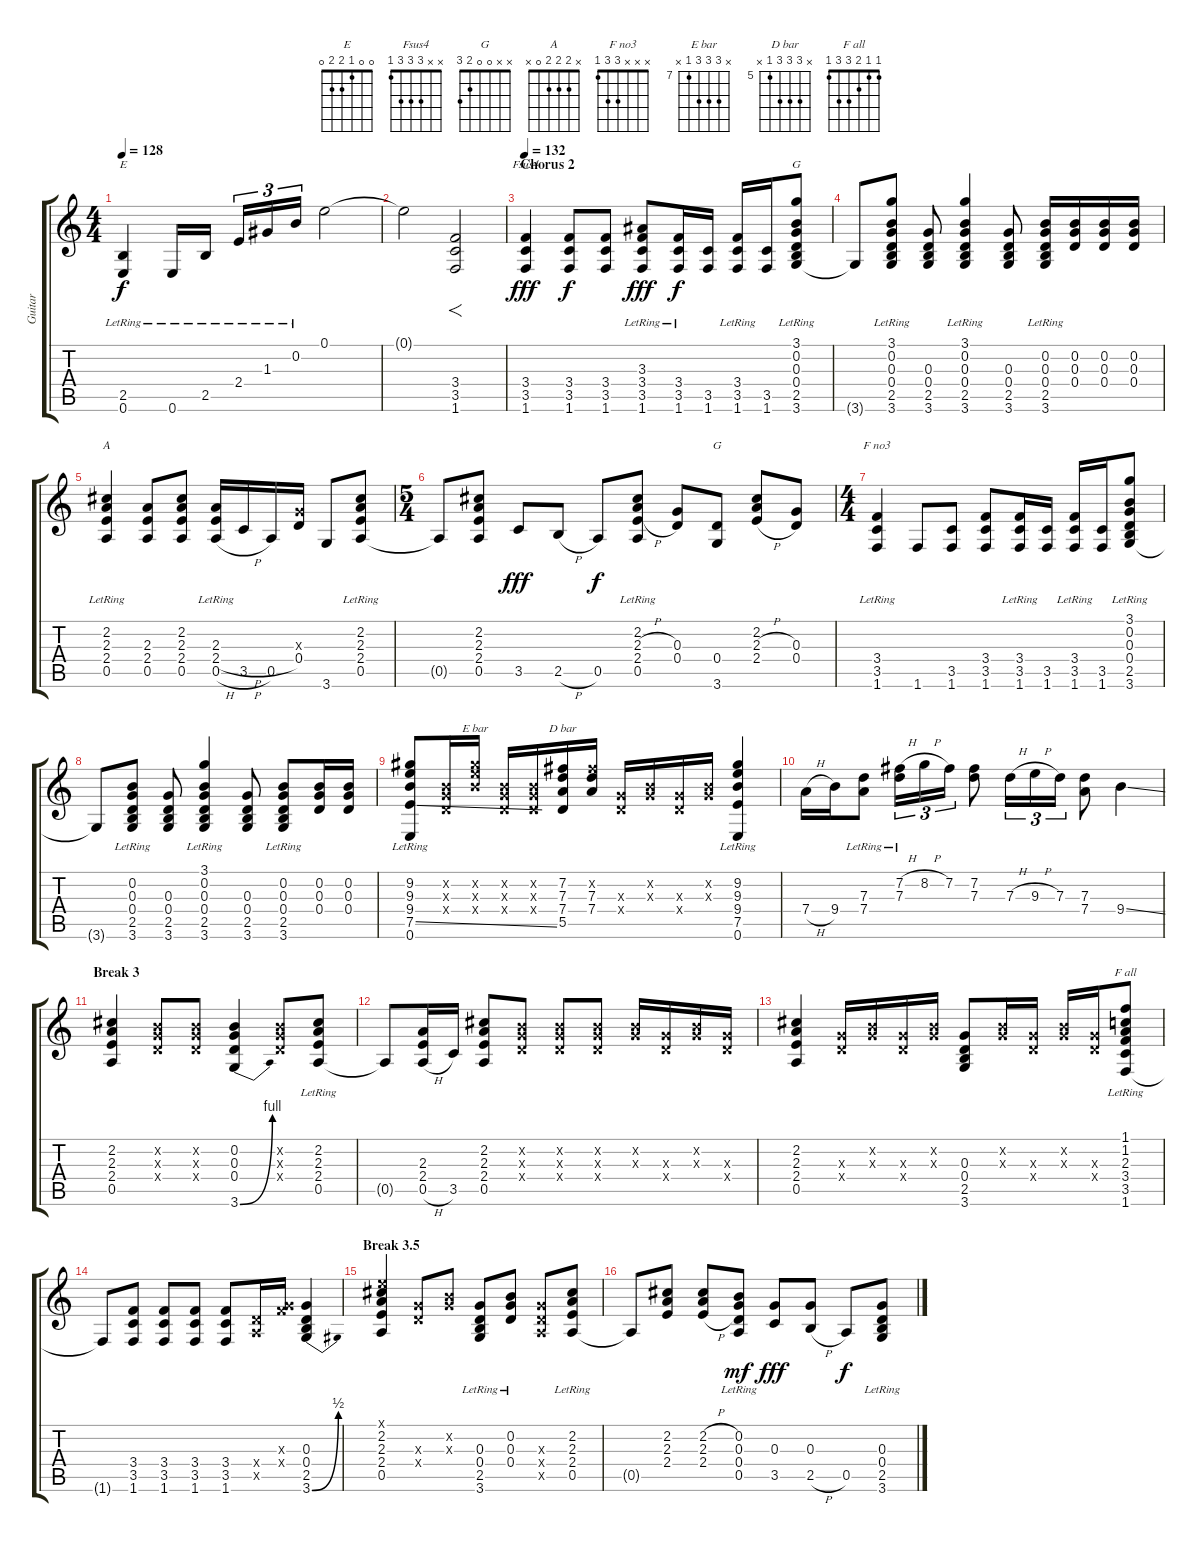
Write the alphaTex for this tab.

\track ("Guitar" "Guitar") {instrument electricguitarclean}
\staff {score tabs}
\tuning (E4 B3 G3 D3 A2 E2) {hide}
\chord ("E" 0 0 1 2 2 0)
\chord ("Fsus4" x x 3 3 3 1)
\chord ("G" 3 0 0 0 2 3)
\chord ("A" x 2 2 2 0 x)
\chord ("G" x x 0 0 2 3)
\chord ("F no3" x x x 3 3 1)
\chord ("E bar" x 9 9 9 7 x) {firstfret 7}
\chord ("D bar" x 7 7 7 5 x) {firstfret 5}
\chord ("F all" 1 1 2 3 3 1)
\ts (4 4)
\tempo 128
\clef g2
\ks c
(2.5{lr} 0.6).4{ch "E" dy f} 0.6{lr}.16 2.5{lr}.16 2.4{lr}.16{tu (3 2)} 1.3{lr}.16{tu (3 2)} 0.2{lr}.16{tu (3 2)} 0.1.2 |
0.1{t}.2 (3.4 3.5 1.6).2{f} |
\section ("" "Chorus 2")
\tempo 132
(3.4 3.5 1.6).4{ch "Fsus4" dy fff} (3.4 3.5 1.6).8{dy f} (3.4 3.5 1.6).8 (3.3{lr} 3.4 3.5 1.6).8{dy fff} (3.4{lr} 3.5 1.6).16{dy f} (3.5 1.6).16 (3.4{lr} 3.5 1.6).16 (3.5 1.6).16 (3.1{lr} 0.2{lr} 0.3{lr} 0.4{lr} 2.5{lr} 3.6).8{ch "G"} |
3.6{t}.8 (3.1{lr} 0.2{lr} 0.3 0.4 2.5 3.6).8 (0.3 0.4 2.5 3.6).8 (3.1{lr} 0.2{lr} 0.3 0.4 2.5 3.6).4 (0.3 0.4 2.5 3.6).8 (0.2 0.3 0.4 2.5{lr} 3.6{lr}).16 (0.2 0.3 0.4).16 (0.2 0.3 0.4).16 (0.2 0.3 0.4).16 |
(2.2{lr} 2.3 2.4 0.5).4{ch "A"} (2.3 2.4 0.5).8 (2.2 2.3 2.4 0.5).8 (2.3{lr} 2.4{h} 0.5{h}).16 3.5{h}.16 0.5.16 (0.3{x} 0.4).16 3.6.8 (2.2{lr} 2.3{lr} 2.4{lr} 0.5).8 |
\ts (5 4)
0.5{t}.8 (2.2 2.3 2.4 0.5).8 3.5.8{dy fff} 2.5{h}.8 0.5.8{dy f} (2.2 2.3{h} 2.4{h} 0.5{lr}).8 (0.3 0.4).8 (0.4 3.6).8{ch "G"} (2.2 2.3{h} 2.4{h}).8 (0.3 0.4).8 |
\ts (4 4)
(3.4{lr} 3.5{lr} 1.6).4{ch "F no3"} 1.6.8 (3.5 1.6).8 (3.4 3.5 1.6).8 (3.4{lr} 3.5 1.6).16 (3.5 1.6).16 (3.4{lr} 3.5 1.6).16 (3.5 1.6).16 (3.1{lr} 0.2{lr} 0.3{lr} 0.4{lr} 2.5{lr} 3.6).8 |
3.6{t}.8 (0.2{lr} 0.3 0.4 2.5 3.6).8 (0.3 0.4 2.5 3.6).8 (3.1{lr} 0.2{lr} 0.3 0.4 2.5 3.6).4 (0.3 0.4 2.5 3.6).8 (0.2 0.3 0.4 2.5{lr} 3.6{lr}).8 (0.2 0.3 0.4).16 (0.2 0.3 0.4).16 |
(9.2 9.3 9.4 7.5{ss} 0.6{lr}).8 (0.2{x} 0.3{x} 0.4{x}).16 (9.2{x} 9.3{x} 9.4{x}).16{ch "E bar"} (0.2{x} 0.3{x} 0.4{x}).16 (0.2{x} 0.3{x} 0.4{x}).16 (7.2 7.3 7.4 5.5).16{ch "D bar"} (7.2{x} 7.3 7.4).16 (0.3{x} 0.4{x}).16 (0.2{x} 0.3{x}).16 (0.3{x} 0.4{x}).16 (0.2{x} 0.3{x}).16 (9.2{lr} 9.3{lr} 9.4{lr} 7.5{lr} 0.6).4 |
7.4{h}.16 9.4.16 (7.3 7.4{lr}).8 (7.2{h} 7.3{lr}).16{tu (3 2)} 8.2{h}.16{tu (3 2)} 7.2.16{tu (3 2)} (7.2 7.3).8 7.3{h}.16{tu (3 2)} 9.3{h}.16{tu (3 2)} 7.3.16{tu (3 2)} (7.3 7.4).8 9.4{ss}.4 |
\section ("" "Break 3")
(2.2 2.3 2.4 0.5).4 (0.2{x} 0.3{x} 0.4{x}).8 (0.2{x} 0.3{x} 0.4{x}).8 (0.2 0.3 0.4 3.6{be (bend 0 0 60 4)}).4 (0.2{x} 0.3{x} 0.4{x}).8 (2.2{lr} 2.3{lr} 2.4{lr} 0.5).8 |
0.5{t}.8 (2.3 2.4 0.5{h}).16 3.5.16 (2.2 2.3 2.4 0.5).8 (0.2{x} 0.3{x} 0.4{x}).8 (0.2{x} 0.3{x} 0.4{x}).8 (0.2{x} 0.3{x} 0.4{x}).8 (0.2{x} 0.3{x}).16 (0.3{x} 0.4{x}).16 (0.2{x} 0.3{x}).16 (0.3{x} 0.4{x}).16 |
(2.2 2.3 2.4 0.5).4 (0.3{x} 0.4{x}).16 (0.2{x} 0.3{x}).16 (0.3{x} 0.4{x}).16 (0.2{x} 0.3{x}).16 (0.3 0.4 2.5 3.6).8 (0.2{x} 0.3{x}).16 (0.3{x} 0.4{x}).16 (0.2{x} 0.3{x}).16 (0.3{x} 0.4{x}).16 (1.1 1.2{lr} 2.3{lr} 3.4{lr} 3.5{lr} 1.6).8{ch "F all"} |
1.6{t}.8 (3.4 3.5 1.6).8 (3.4 3.5 1.6).8 (3.4 3.5 1.6).8 (3.4 3.5 1.6).8 (0.4{x} 0.5{x}).16 (0.3{x} 3.4{x}).16 (0.3 0.4 2.5 3.6{be (bend 0 0 60 2)}).4 |
\section ("" "Break 3.5")
(0.1{x} 2.2 2.3 2.4 0.5).4 (0.3{x} 0.4{x}).8 (0.2{x} 0.3{x}).8 (0.3 0.4 2.5{lr} 3.6{lr}).8 (0.2{lr} 0.3 0.4).8 (0.3{x} 0.4{x} 0.5{x}).8 (2.2{lr} 2.3{lr} 2.4{lr} 0.5).8 |
0.5{t}.8 (2.2 2.3 2.4).8 (2.2{h} 2.3{h} 2.4{h}).8 (0.2{lr} 0.3 0.4 0.5).8{dy mf} (0.3 3.5).8{dy fff} (0.3 2.5{h}).8 0.5.8{dy f} (0.3{lr} 0.4{lr} 2.5{lr} 3.6).8
